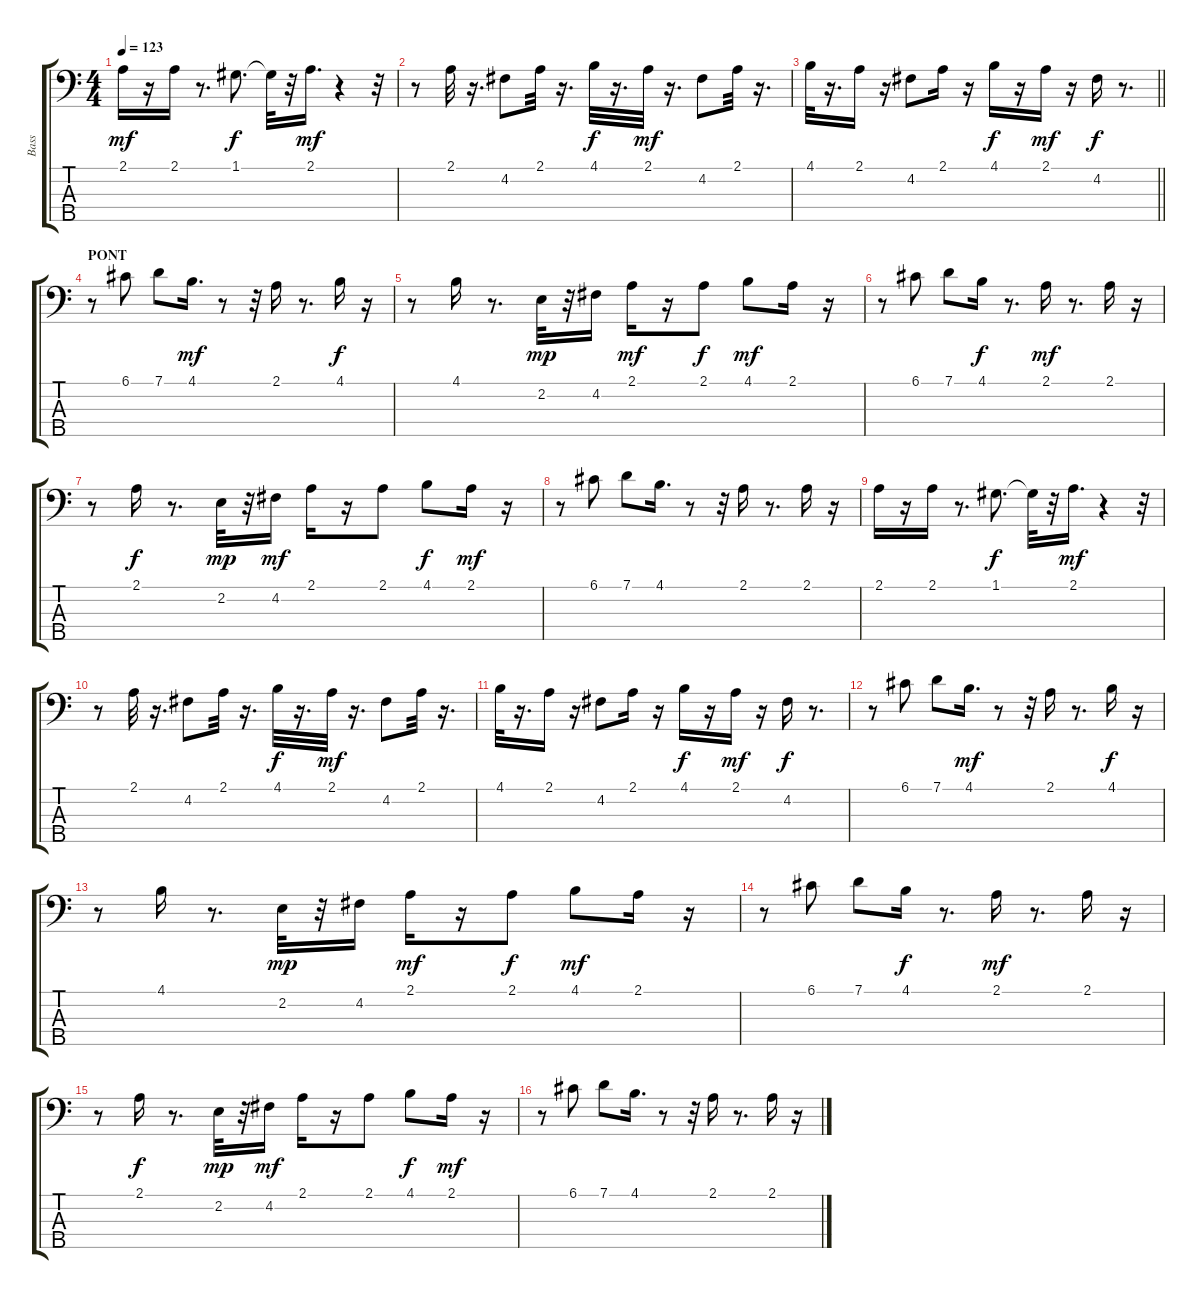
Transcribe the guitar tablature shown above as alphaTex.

\track ("Bass" "Bass") {instrument slapbass1}
\staff {score tabs}
\tuning (G2 D2 A1 E1 B0) {hide}
\ts (4 4)
\tempo 123
\clef f4
\ks c
2.1.16{dy mf} r.16 2.1.16 r.8{d} 1.1.8{d dy f} 1.1{t}.32 r.32 2.1.16{d dy mf} r.4 r.32 |
r.8 2.1.32 r.16{d} 4.2.8 2.1.32 r.16{d} 4.1.32{dy f} r.16{d} 2.1.32{dy mf} r.16{d} 4.2.8 2.1.32 r.16{d} |
\barLineRight lightlight
4.1.32 r.16{d} 2.1.16 r.16 4.2.8 2.1.16 r.16 4.1.16{dy f} r.16 2.1.16{dy mf} r.16 4.2.16{dy f} r.8{d} |
\section ("" "PONT")
r.8 6.1.8 7.1.8 4.1.16{d dy mf} r.8 r.32 2.1.16 r.8{d} 4.1.16{dy f} r.16 |
r.8 4.1.16 r.8{d} 2.2.32{dy mp} r.32 4.2.16 2.1.16{dy mf} r.16 2.1.8{dy f} 4.1.8{dy mf} 2.1.16 r.16 |
r.8 6.1.8 7.1.8 4.1.16{dy f} r.8{d} 2.1.16{dy mf} r.8{d} 2.1.16 r.16 |
r.8 2.1.16{dy f} r.8{d} 2.2.32{dy mp} r.32 4.2.16{dy mf} 2.1.16 r.16 2.1.8 4.1.8{dy f} 2.1.16{dy mf} r.16 |
r.8 6.1.8 7.1.8 4.1.16{d} r.8 r.32 2.1.16 r.8{d} 2.1.16 r.16 |
2.1.16 r.16 2.1.16 r.8{d} 1.1.8{d dy f} 1.1{t}.32 r.32 2.1.16{d dy mf} r.4 r.32 |
r.8 2.1.32 r.16{d} 4.2.8 2.1.32 r.16{d} 4.1.32{dy f} r.16{d} 2.1.32{dy mf} r.16{d} 4.2.8 2.1.32 r.16{d} |
4.1.32 r.16{d} 2.1.16 r.16 4.2.8 2.1.16 r.16 4.1.16{dy f} r.16 2.1.16{dy mf} r.16 4.2.16{dy f} r.8{d} |
r.8 6.1.8 7.1.8 4.1.16{d dy mf} r.8 r.32 2.1.16 r.8{d} 4.1.16{dy f} r.16 |
r.8 4.1.16 r.8{d} 2.2.32{dy mp} r.32 4.2.16 2.1.16{dy mf} r.16 2.1.8{dy f} 4.1.8{dy mf} 2.1.16 r.16 |
r.8 6.1.8 7.1.8 4.1.16{dy f} r.8{d} 2.1.16{dy mf} r.8{d} 2.1.16 r.16 |
r.8 2.1.16{dy f} r.8{d} 2.2.32{dy mp} r.32 4.2.16{dy mf} 2.1.16 r.16 2.1.8 4.1.8{dy f} 2.1.16{dy mf} r.16 |
r.8 6.1.8 7.1.8 4.1.16{d} r.8 r.32 2.1.16 r.8{d} 2.1.16 r.16
